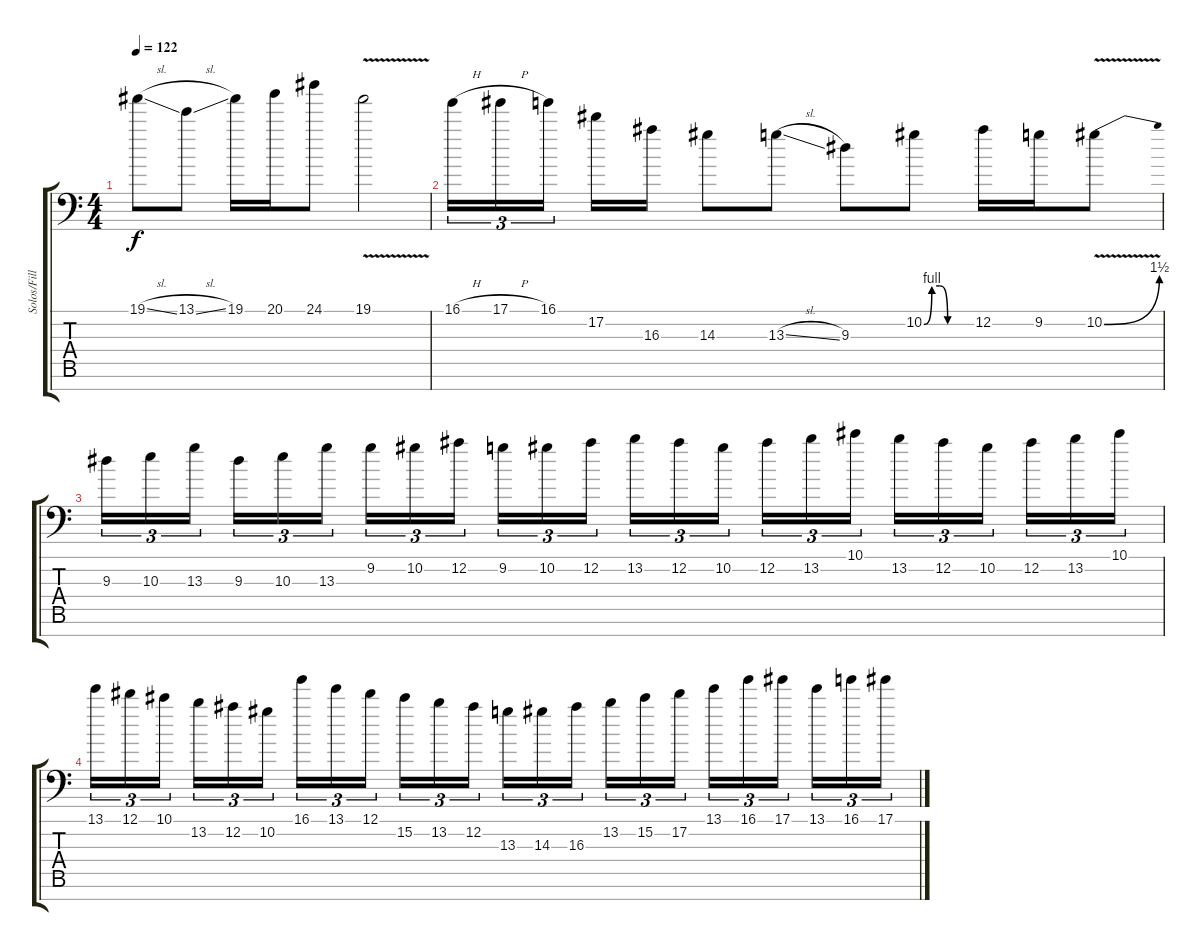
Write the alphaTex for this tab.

\track ("Solos/Fills 1" "Solos/Fill") {instrument overdrivenguitar}
\staff {score tabs}
\tuning (Eb4 Bb3 Gb3 Db3 Ab2 Eb2 Ab1) {hide}
\ts (4 4)
\tempo 122
\clef f4
\ks c
19.1{sl}.8{dy f} 13.1{sl}.8 19.1.16 20.1.16 24.1.8 19.1{v}.2 |
16.1{h}.16{tu (3 2)} 17.1{h}.16{tu (3 2)} 16.1.16{tu (3 2) beam splitsecondary} 17.2.16 16.3.16 14.3.8 13.3{sl}.8 9.3.8 10.2{be (custom 0 0 10 4 20 4 30 0 60 0)}.8 12.2.16 9.2.16 10.2{be (bend 0 0 60 6) v}.8 |
9.3.16{tu (3 2)} 10.3.16{tu (3 2)} 13.3.16{tu (3 2) beam splitsecondary} 9.3.16{tu (3 2)} 10.3.16{tu (3 2)} 13.3.16{tu (3 2)} 9.2.16{tu (3 2)} 10.2.16{tu (3 2)} 12.2.16{tu (3 2) beam splitsecondary} 9.2.16{tu (3 2)} 10.2.16{tu (3 2)} 12.2.16{tu (3 2)} 13.2.16{tu (3 2)} 12.2.16{tu (3 2)} 10.2.16{tu (3 2) beam splitsecondary} 12.2.16{tu (3 2)} 13.2.16{tu (3 2)} 10.1.16{tu (3 2)} 13.2.16{tu (3 2)} 12.2.16{tu (3 2)} 10.2.16{tu (3 2) beam splitsecondary} 12.2.16{tu (3 2)} 13.2.16{tu (3 2)} 10.1.16{tu (3 2)} |
13.1.16{tu (3 2)} 12.1.16{tu (3 2)} 10.1.16{tu (3 2) beam splitsecondary} 13.2.16{tu (3 2)} 12.2.16{tu (3 2)} 10.2.16{tu (3 2)} 16.1.16{tu (3 2)} 13.1.16{tu (3 2)} 12.1.16{tu (3 2) beam splitsecondary} 15.2.16{tu (3 2)} 13.2.16{tu (3 2)} 12.2.16{tu (3 2)} 13.3.16{tu (3 2)} 14.3.16{tu (3 2)} 16.3.16{tu (3 2) beam splitsecondary} 13.2.16{tu (3 2)} 15.2.16{tu (3 2)} 17.2.16{tu (3 2)} 13.1.16{tu (3 2)} 16.1.16{tu (3 2)} 17.1.16{tu (3 2) beam splitsecondary} 13.1.16{tu (3 2)} 16.1.16{tu (3 2)} 17.1.16{tu (3 2)}
